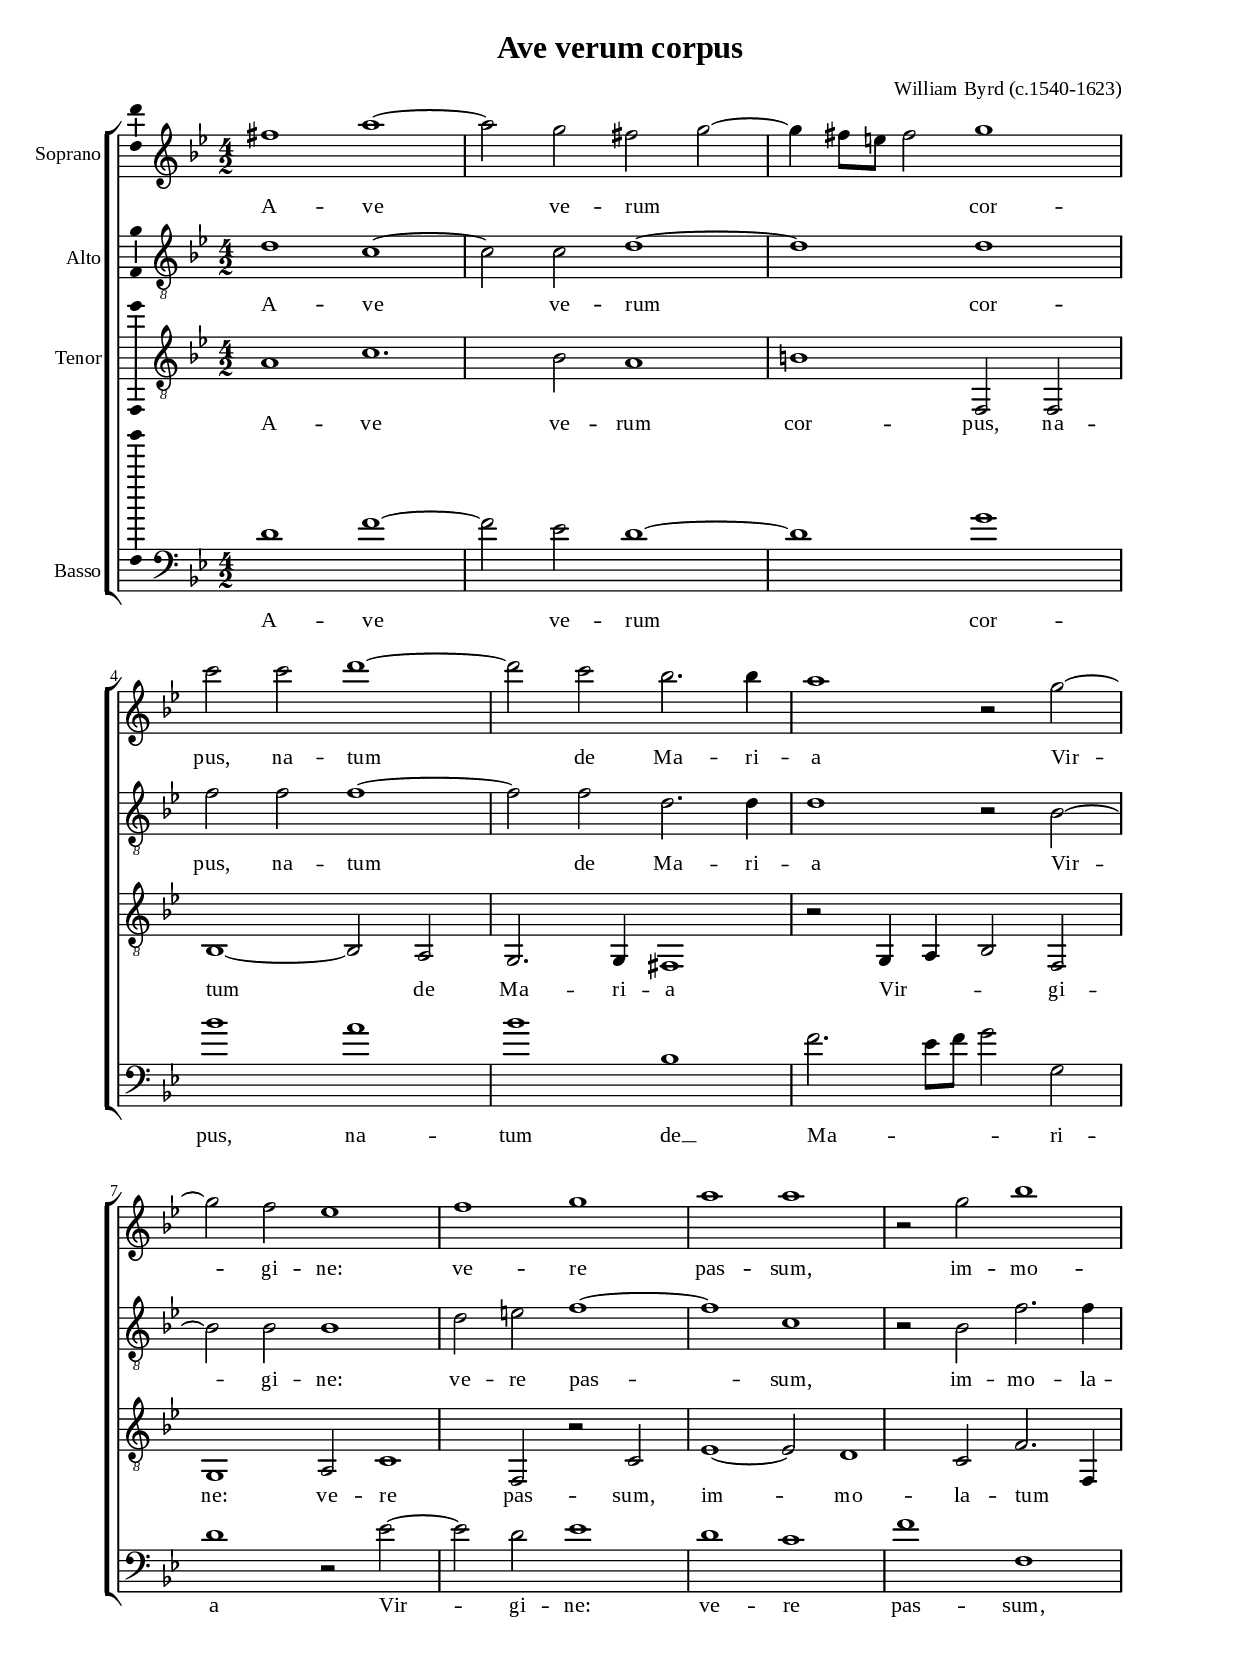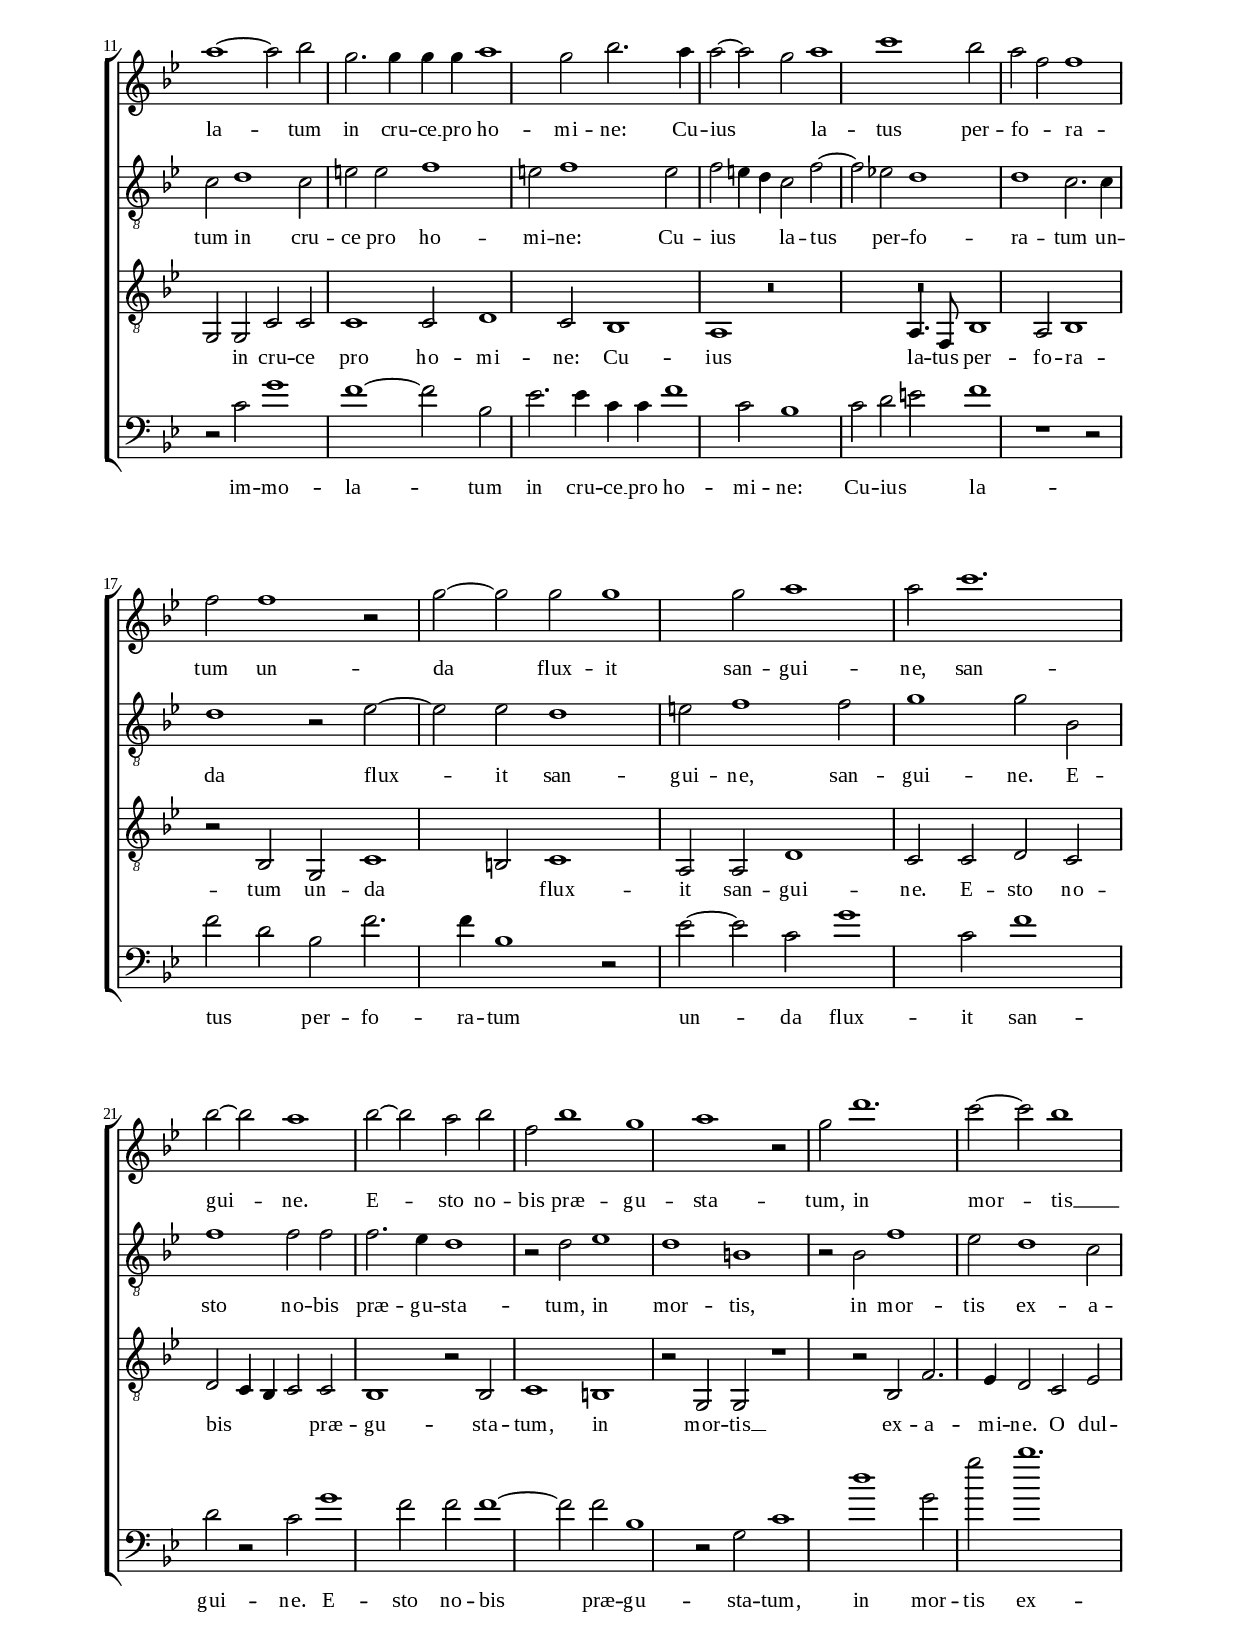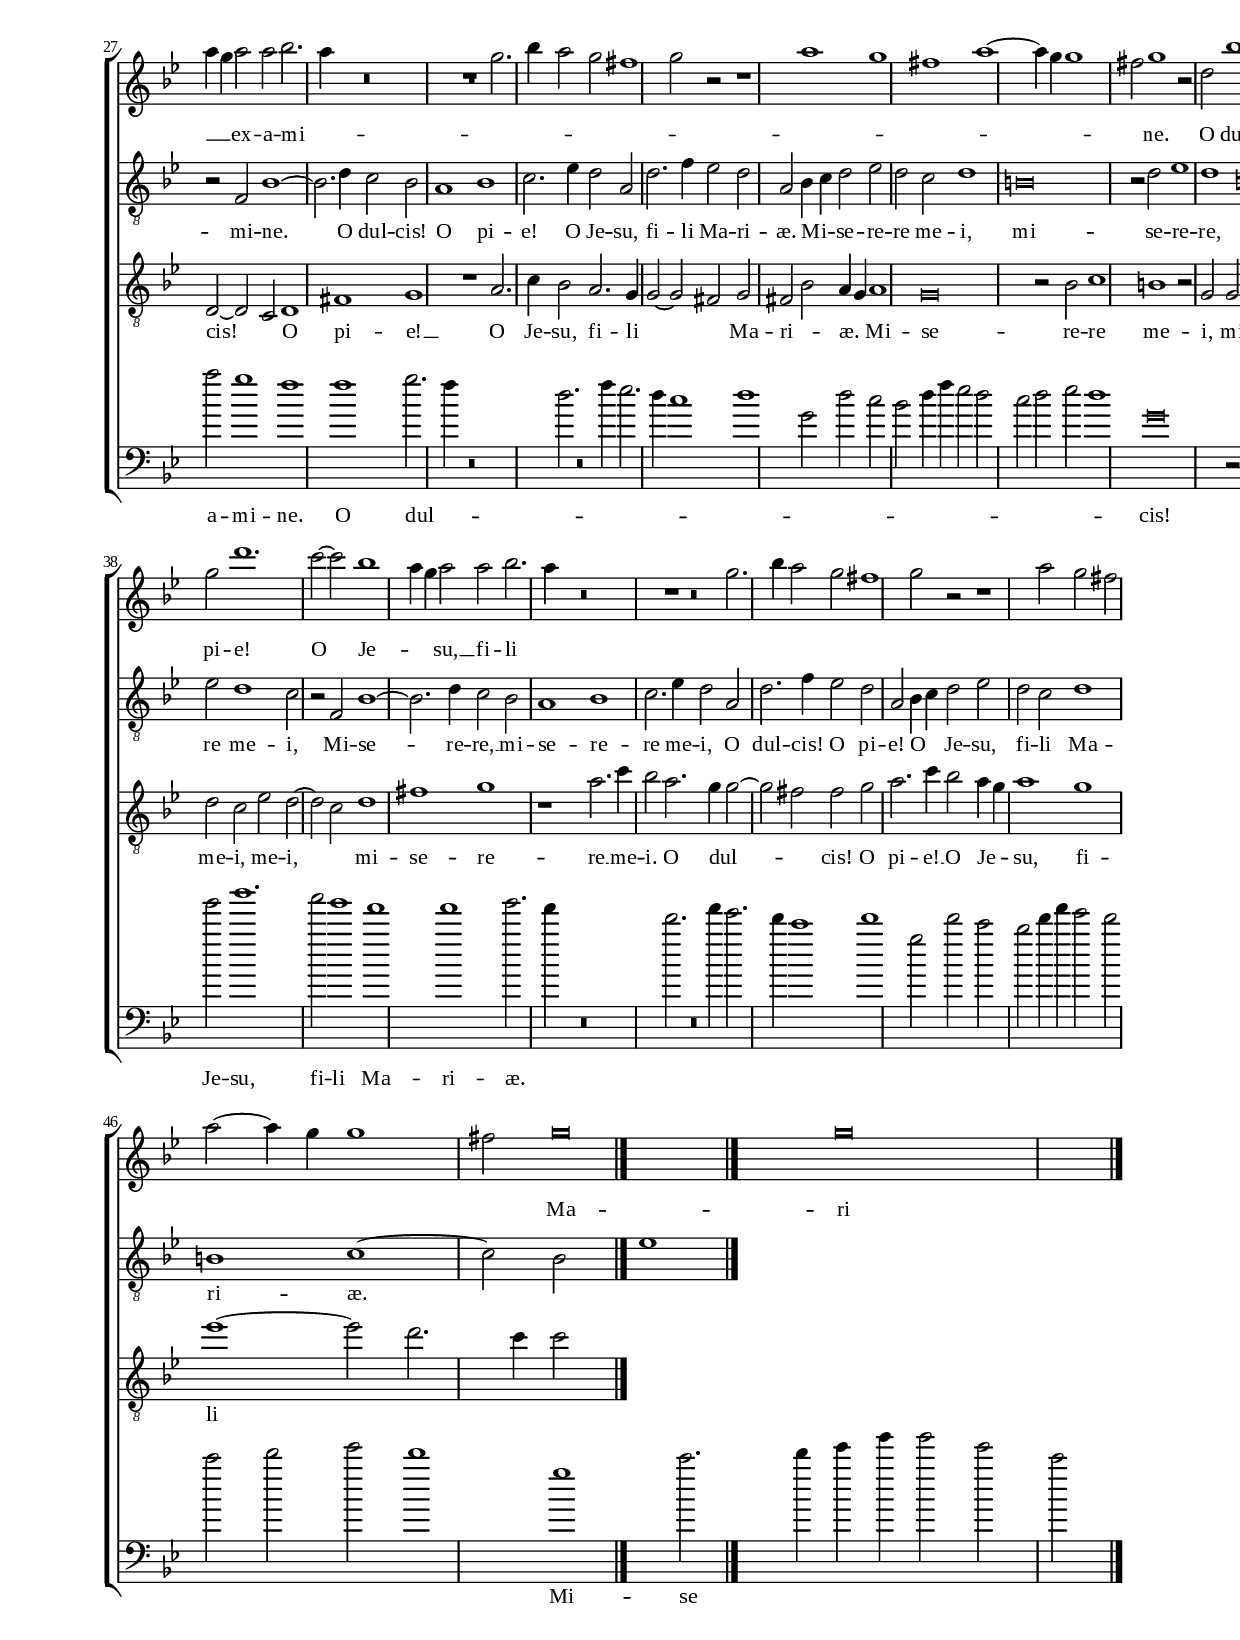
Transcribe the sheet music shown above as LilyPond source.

\version "2.18.2"
\include "english.ly"

\header {
  title = "Ave verum corpus"
  composer = "William Byrd (c.1540-1623)"
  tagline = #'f
  cpyright = "Public Domain"
}

\paper {
  #(set-paper-size "a4")

  print-first-page-number = ##t
  ragged-bottom = ##f
  ragged-last-bottom = ##t
  myStaffSize = #35

  #(define fonts
      (make-pango-font-tree "Liberation Serif"
                            "Liberation Serif"
                            "Liberation Serif"
                            (/ myStaffSize 40)))


  top-margin = 20\mm
  left-margin = 20\mm
  right-margin = 20\mm
  indent = #0
  print-page-number = ##f
  systems-per-page = #3
  system-system-spacing.basic-distance = #5
}

%#(set-global-staff-size 16.0)

global = {
  \time 4/2
  \key bf \major

  \override Accidental #'hide-tied-accidental-after-break = ##t
  \compressFullBarRests
  \override Voice.NoteHead #'style = #'baroque
  \set Score.doubleRepeatType = #":|.|:"
}

% Soprano music
musicSoprano = \relative c'' {
  % 1   g\breve |
  fs1 a ~ |
  a2 g fs( g ~ |
  g4 fs8[ e] fs2) g1 |
  
  % 5   a bf |
  c2 c d1 ~ |
  d2 c bf2. bf4 |
  a1 r2 g ~ |
  g f ef1 |
  
  % 10   d r2 f ~ |
  f g a1 |
  a r2 g |
  bf1 a ~ |
  a2 bf g2. g4 |
  
  % 15   fs1 r2 g ~ |
  g g a1 |
  g2 bf2. a4 a2 ~ |
  a( g) a1 |
  c bf2 a ~ |
  
  % 20   a g f2. f4 |
  f2 f1 f2 |
  f1 r2 g ~ |
  g g g1 |
  g2 a1 a2 |
  
  % 25   bf1 a2 a |
  c1. bf2 ~ |
  bf a1 bf2 ~ |
  bf a bf f |
  bf1 g |
  
  % 30   r2 g2 bf1 |
  a r2 g |
  d'1. c2 ~ |
  c bf1( a4 g) |
  a2 a bf2.( a4 |
  
  % 35   g1) fs |
  R\breve |
  r1 g2. bf4 |
  a2 g fs1 |
  g2 r r1 |
  
  % 40   a2. c4 bf2( a) |
  a g fs a ~ |
  a4( g g1 fs2) |
  g1 r2 d |
  bf'1 g |
  
  % 45   r2 g bf1 |
  a r2 g |
  d'1. c2 ~ |
  c bf1( a4 g) |
  a2 a bf2.( a4 |
  
  % 50   g1) fs |
  R\breve |
  r1 g2. bf4 |
  a2 g fs1 |
  g2 r r1 |
  
  % 55   a2. c4 bf2( a) |
  a2 g fs a ~ |
  a4( g g1 fs2) |
  g\breve |
  g |
  
  
  % 60   g\longa*1/2
  \bar "|."
}

% Soprano lyrics
lyricsSoprano = \lyricmode {
  A -- ve ve -- rum cor -- pus,
  na -- tum de Ma -- ri -- a Vir -- gi -- ne:
  ve -- re pas -- sum, im -- mo -- la -- tum
  in cru -- ce __ pro ho -- mi -- ne:
  Cu -- ius la -- tus per -- fo -- ra -- tum
  un -- da flux -- it san -- gui -- ne,
  san -- gui -- ne.
  E -- sto no -- bis præ -- gu -- sta -- tum,
  in mor -- tis __ ex -- a -- mi -- ne.
  O dul -- cis! O pi -- e! O Je -- su, __ fi -- li Ma -- ri -- æ.
  Mi -- se -- re -- re me -- i,
  mi -- se -- re -- re me -- i, me -- i.
  O dul -- cis! O pi -- e! O Je -- su, __ fi -- li Ma -- ri -- æ.
  Mi -- se -- re -- re me -- i,
  mi -- se -- re -- re me -- i, me -- i.
  A -- men.
}

% Alto music
musicAlto = \relative c' {
  % 1   d\breve |
  d1 c ~ |
  c2 c d1 ~ |
  d d |
  
  % 5   f f |
  f2 f f1 ~ |
  f2 f d2. d4 |
  d1 r2 bf ~ |
  bf bf bf1 |
  
  % 10   bf d ~ |
  d2 e f1 ~ |
  f c |
  r2 bf f'2. f4 |
  c2 d1 c2 |
  
  % 15   d1 r2 e ~ |
  e e f1 |
  e2 f1 e2 |
  f( e4 d) c2 f ~ |
  f ef! d1 |
  
  % 20   c d2. d4 |
  d1 c2. c4 |
  d1 r2 ef ~ |
  ef ef d1 |
  e2 f1 f2 |
  
  % 25   f1 f2 f |
  g1 g2 bf, |
  f'1 f2 f |
  f2. ef4 d1 |
  r2 d ef1 |
  
  % 30   d r2 d |
  d1 b |
  r2 bf f'1 |
  ef2 d1 c2 |
  r2 f, bf1 ~ |
  
  % 35   bf2( a4 g) a1 |
  bf2. d4 c2 bf |
  a1 bf |
  c2. ef4 d2 a |
  d2. f4 ef2 d |
  
  % 40   c a d2. c4 |
  a2 bf4( c) d2 ef |
  d c d1 |
  b\breve |
  r2 d ef1 |
  
  % 45   d r2 d |
  d1 b |
  r2 bf f'1 |
  ef2 d1 c2 |
  r2 f, bf1 ~ |
  
  % 50   bf2( a4 g) a1 |
  bf2. d4 c2 bf |
  a1 bf |
  c2. ef4 d2 a |
  d2. f4 ef2 d |
  
  % 55   c a d2. c4 |
  a2 bf4( c) d2 ef |
  d c d1 |
  b c ~ |
  c2( bf ef1~|
  
  % 60   ef2 d4 c) d\longa*1/4
  \bar "|."
}

% Alto lyrics
lyricsAlto = \lyricmode {
  A -- ve ve -- rum cor -- pus,
  na -- tum de Ma -- ri -- a Vir -- gi -- ne:
  ve -- re pas -- sum, im -- mo -- la -- tum
  in cru -- ce pro ho -- mi -- ne:
  Cu -- ius la -- tus per -- fo -- ra -- tum
  un -- da flux -- it san -- gui -- ne,
  san -- gui -- ne.
  E -- sto no -- bis præ -- gu -- sta -- tum,
  in mor -- tis,
  in mor -- tis ex -- a -- mi -- ne.
  O dul -- cis! O pi -- e! O Je -- su, fi -- li Ma -- ri -- æ.
  Mi -- se -- re -- re me -- i,
  mi -- se -- re -- re,
  mi -- se -- re -- re me -- i,
  Mi -- se -- re -- re, __
  mi -- se -- re -- re me -- i,
  O dul -- cis! O pi -- e! O Je -- su, fi -- li Ma -- ri -- æ.
  Mi -- se -- re -- re me -- i,
  mi -- se -- re -- re, __
  mi -- se -- re -- re me -- i,
  Mi -- se -- re -- re, __
  mi -- se -- re -- re me -- i,
  A -- men.
}

% Tenor music
musicTenor = \relative c' {
  % 1   bf\breve |
  a |
  c1. bf2 |
  a1 b |
  
  % 5   c d |
  f,2 f bf1 ~ |
  bf2 a g2. g4 |
  fs1 r2 g4( a |
  bf2) f g1 |
  
  % 10   f bf |
  a2 c1 f,2 |
  r2 c' ef1 ~ |
  ef2 d1 c2 |
  f2.( f,4 g2) g |
  
  % 15   a1 r2 c ~ |
  c c c1 |
  c2 d1 c2 |
  bf1 a |
  R\breve |
  
  % 20   r2 c1 bf2 |
  a4. f8 bf1 a2 |
  bf1 r2 bf |
  g c1( b2) |
  c1 a2 a |
  d1 c2 c |
  
  % 25   ef1. d2 ~ |
  d c d( c4 bf |
  c2) c bf1 |
  r2 bf c1 |
  b r2 g |
  
  % 30   fs1 g ~ |
  g r1 |
  r2 bf f'2. ef4 |
  d2 c ef d ~ |
  d( c) d1 |
  
  % 35   g,2. bf4 a2 g |
  fs1 g |
  r1 a2. c4 |
  bf2 a2. g4( g2 ~ |
  g fs) g fs ~ |
  
  % 40   fs g a2. c4 |
  bf2 a4( g) a1 |
  g\breve |
  r2 bf c1 |
  b r2 g |
  
  % 45   fs1 g ~ |
  g r1 |
  r2 bf f'2. ef4 |
  d2 c ef d ~ |
  d( c) d1 |
  
  % 50   g,2. bf4 a2 g |
  fs1 g |
  r1 a2. c4 |
  bf2 a2. g4( g2 ~ |
  g fs)

  % 55   g2 fs ~ |
  fs g a2. c4 |
  bf2 a4( g) a1 |
  g ef' ~ |
  ef2( d2. c4 c2 ~ |
  
  % 60   c b4 a) b\longa*1/4
  \bar "|."
}

% Tenor lyrics
lyricsTenor = \lyricmode {
  A -- ve ve -- rum cor -- pus,
  na -- tum de Ma -- ri -- a Vir -- gi -- ne:
  ve -- re pas -- sum, im -- mo -- la -- tum
  in cru -- ce pro ho -- mi -- ne:
  Cu -- ius la -- tus per -- fo -- ra -- tum
  un -- da flux -- it san -- gui -- ne.
  E -- sto no -- bis præ -- gu -- sta -- tum,
  in mor -- tis __ ex -- a -- mi -- ne.
  O dul -- cis! O pi -- e! __ O Je -- su, fi -- li Ma -- ri -- æ.
  Mi -- se -- re -- re me -- i,
  mi -- se -- re -- re me -- i, me -- i,
  mi -- se -- re -- re __ me -- i.
  O dul -- cis! O pi -- e! __ O Je -- su, fi -- li Ma -- ri -- æ.
  Mi -- se -- re -- re me -- i,
  mi -- se -- re -- re me -- i, me -- i,
  mi -- se -- re -- re __ me -- i.
  A -- men.
}

% Basso music
musicBass = \relative c' {
  % 1   g\breve |
  d1 f ~ |
  f2 ef d1 ~ |
  d g |

  % 5   f bf,2 bf' ~ |
  bf a bf bf, |
  f'2.( ef8[ f] g2) g, |
  d'1 r2 ef ~ |
  ef d ef1 |

  % 10   bf1. d2 ~ |
  d c f1 |
  f, r2 c' |
  g'1 f1 ~ |
  f2 bf, ef2. ef4 |

  % 15   d1 r2 c ~ |
  c c f1 |
  c2 bf1 c2 |
  d( e) f1 |
  r1 r2 f ~ |

  % 20   f ef d1 ~ |
  d2 bf f'2. f4 |
  bf,1 r2 ef ~ |
  ef c g'1 |
  c,2 f1 d2 |

  % 25   bf1 f' |
  r2 c g'1 |
  f2 f f1 ~ |
  f2 f bf,1 |
  r2 g c1 |

  % 30   g r2 g |
  d'1 g,2 g' |
  bf1. a2 |
  g1 f |
  f g2.( f4 |

  % 35   ef1) d |
  R\breve |
  d2. f4 ef2. d4 |
  c1 d |
  g,2 d' c2 bf |

  % 40   a1 g2 d' ~ |
  d4 f ef2 d c( |
  d ef d1) |
  g,\breve |
  r2 g c1 |

  % 45   g r2 g |
  d'1 g,2 g' |
  bf1. a2 |
  g1 f |
  f g2.( f4 |

  % 50   ef1) d |
  R\breve |
  d2. f4 ef2. d4 |
  c1 d |
  g,2 d' c bf |

  % 55   a1 g2 d' ~ |
  d4 f ef2 d c( |
  d ef d1) |
  g, c2.( d4 |
  ef g g2 ef c) |

  % 60   g'\longa*1/2
  \bar "|."
}

% Basso lyrics
lyricsBass = \lyricmode {
  A -- ve ve -- rum cor -- pus,
  na -- tum de __ Ma -- ri -- a Vir -- gi -- ne:
  ve -- re pas -- sum, im -- mo -- la -- tum
  in cru -- ce __ pro ho -- mi -- ne:
  Cu -- ius la -- tus per -- fo -- ra -- tum
  un -- da flux -- it san -- gui -- ne.
  E -- sto no -- bis præ -- gu -- sta -- tum,
  in mor -- tis ex -- a -- mi -- ne.
  O dul -- cis! O pi -- e! O Je -- su, fi -- li Ma -- ri -- æ.
  Mi -- se -- re -- re me -- i,
  mi -- se -- re -- re me -- i,
  mi -- se -- re -- re me -- i.
  O dul -- cis! O pi -- e! O Je -- su, fi -- li Ma -- ri -- æ.
  Mi -- se -- re -- re me -- i,
  mi -- se -- re -- re me -- i,
  mi -- se -- re -- re me -- i.
  A -- men.
}

% 10. Layout
\score {
   <<
    \new ChoirStaff = choirStaff \with {
        %\override StaffGrouper #'staff-staff-spacing #'padding = #3.0
    } <<
        \new Voice <<
        \set Staff.instrumentName = #"Soprano"
        \clef "treble"
        \global
        \musicSoprano
      >>
      \addlyrics { \lyricsSoprano }
      \new Voice <<
        \set Staff.instrumentName = #"Alto"
        \clef "treble_8"
        \global
        \musicAlto
      >>
      \addlyrics { \lyricsAlto }
      \new Voice <<
        \set Staff.instrumentName = #"Tenor"
        \clef "treble_8"
        \global
        \musicTenor
      >>
      \addlyrics { \lyricsTenor }
      \new Voice <<
        \set Staff.instrumentName = #"Basso"
        \clef "bass"
        \global
        \musicBass
      >>
      \addlyrics { \lyricsBass }
     >>
   >>

  \layout {
    ragged-bottom = ##f
    \context {
      \Lyrics
      \override  LyricHyphen #'minimum-distance = #0.8
    }

    \context {
      \Staff
      \consists Ambitus_engraver
       autoBeaming = ##t
      \override Slur #'transparent = ##t
      \remove "New_fingering_engraver"
    }
    \context {
      \Voice
      \remove "New_fingering_engraver"
    }

    \context {
      \RhythmicStaff
      \remove "Staff_symbol_engraver"
      \omit Clef
      \omit TimeSignature
      \omit NoteHead
      \omit Ambitus
      \override Stem.length = #6
      fontSize = #-1
      \stemUp
      \autoBeamOff
      \override Flag.stencil = #old-straight-flag
      \override Stem.thickness = #1.0
      \override Dots.extra-offset = #'(0.5 . 1)
      \override Stem.extra-offset = #'(0.5 . 0)
      \override Flag.extra-offset = #'(0.5 . 0)
      \override BreathingSign.text = \markup { \musicglyph #"scripts.rvarcomma" }
    }
  }
}
